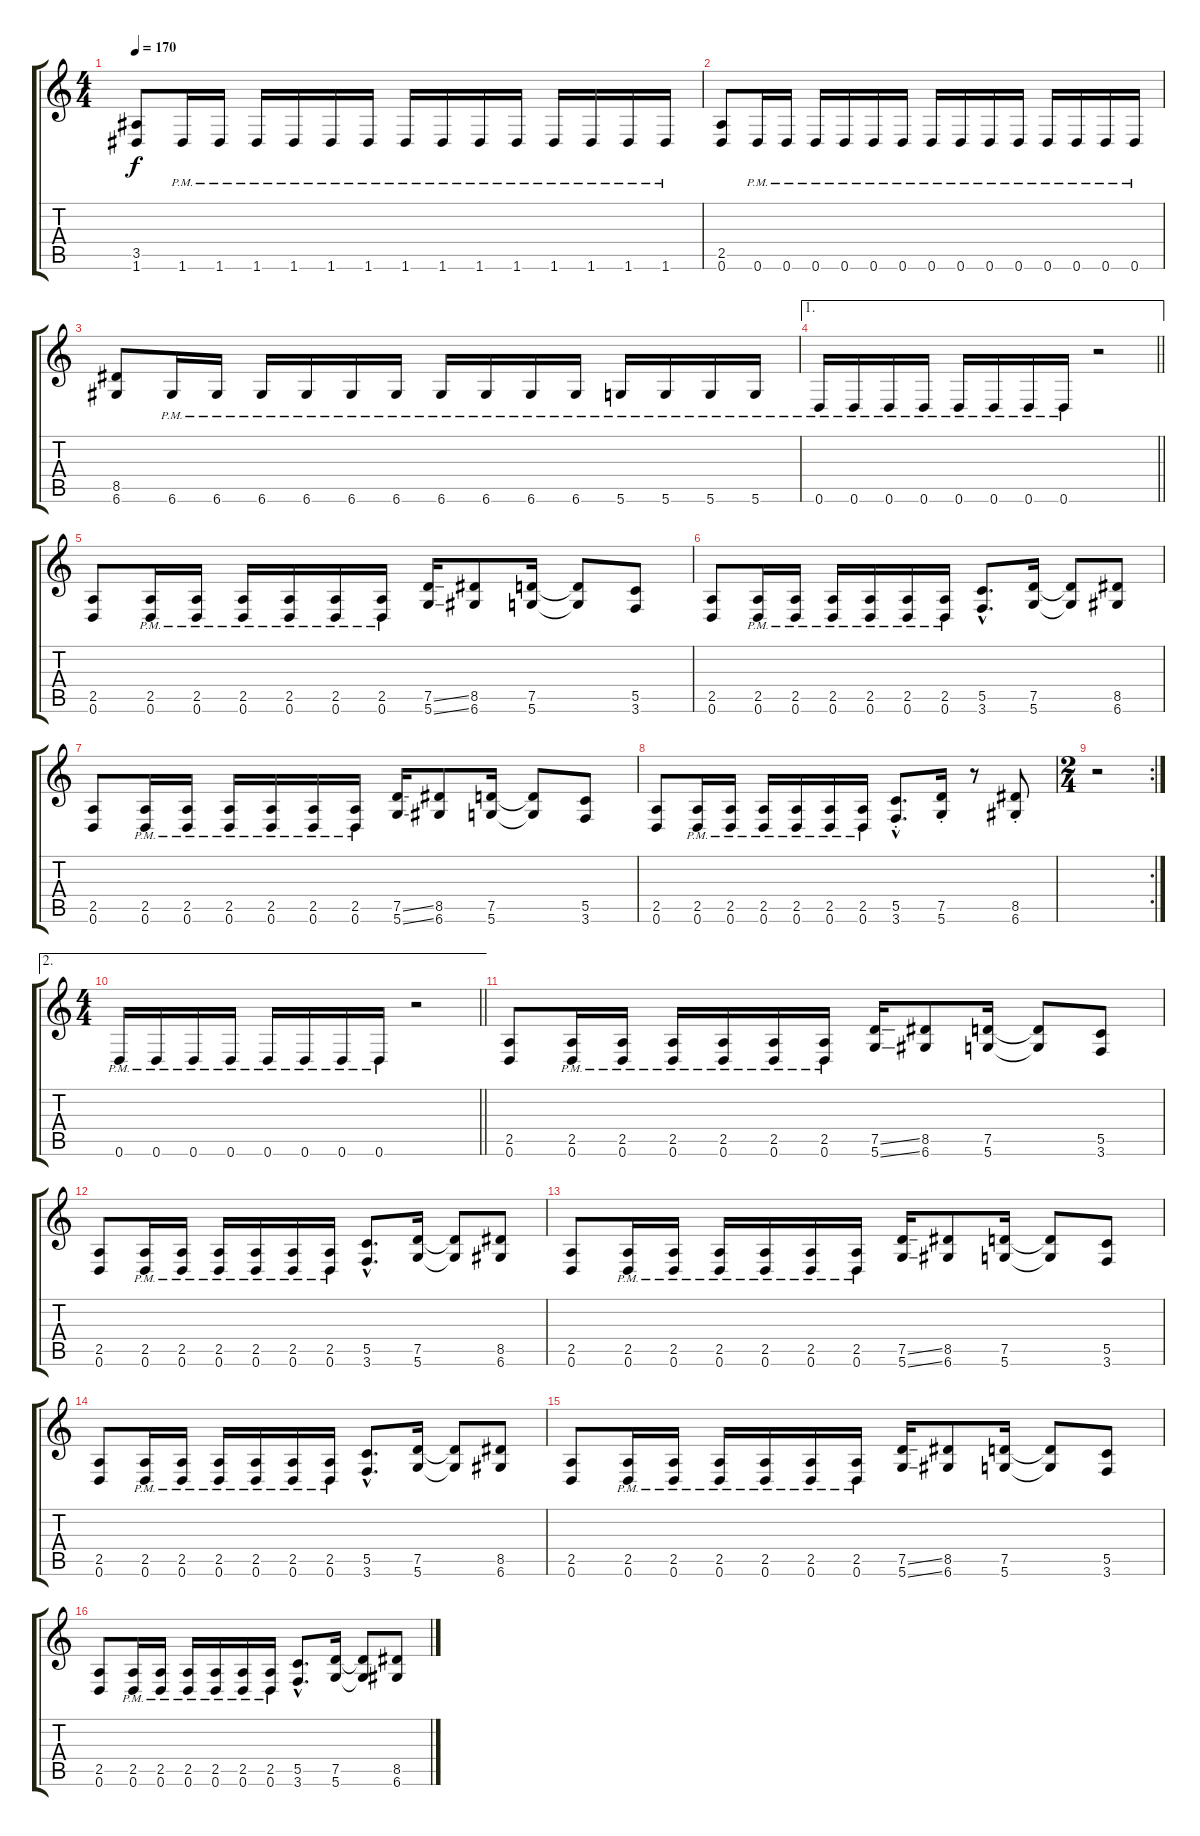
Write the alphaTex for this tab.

\track "" {instrument distortionguitar}
\staff {score tabs}
\tuning (D4 A3 F3 C3 G2 D2) {hide}
\ts (4 4)
\tempo 170
\clef g2
\ks c
(3.5 1.6).8{dy f} 1.6{pm}.16 1.6{pm}.16 1.6{pm}.16 1.6{pm}.16 1.6{pm}.16 1.6{pm}.16 1.6{pm}.16 1.6{pm}.16 1.6{pm}.16 1.6{pm}.16 1.6{pm}.16 1.6{pm}.16 1.6{pm}.16 1.6{pm}.16 |
(2.5 0.6).8 0.6{pm}.16 0.6{pm}.16 0.6{pm}.16 0.6{pm}.16 0.6{pm}.16 0.6{pm}.16 0.6{pm}.16 0.6{pm}.16 0.6{pm}.16 0.6{pm}.16 0.6{pm}.16 0.6{pm}.16 0.6{pm}.16 0.6{pm}.16 |
(8.5 6.6).8 6.6{pm}.16 6.6{pm}.16 6.6{pm}.16 6.6{pm}.16 6.6{pm}.16 6.6{pm}.16 6.6{pm}.16 6.6{pm}.16 6.6{pm}.16 6.6{pm}.16 5.6{pm}.16 5.6{pm}.16 5.6{pm}.16 5.6{pm}.16 |
\ae 1
\barLineRight lightlight
0.6{pm}.16 0.6{pm}.16 0.6{pm}.16 0.6{pm}.16 0.6{pm}.16 0.6{pm}.16 0.6{pm}.16 0.6{pm}.16 r.2 |
(2.5 0.6).8 (2.5{pm} 0.6{pm}).16 (2.5{pm} 0.6{pm}).16 (2.5{pm} 0.6{pm}).16 (2.5{pm} 0.6{pm}).16 (2.5{pm} 0.6{pm}).16 (2.5{pm} 0.6{pm}).16 (7.5{ss} 5.6{ss}).16 (8.5 6.6).8 (7.5 5.6).16 (7.5{t} 5.6{t}).8 (5.5 3.6).8 |
(2.5 0.6).8 (2.5{pm} 0.6{pm}).16 (2.5{pm} 0.6{pm}).16 (2.5{pm} 0.6{pm}).16 (2.5{pm} 0.6{pm}).16 (2.5{pm} 0.6{pm}).16 (2.5{pm} 0.6{pm}).16 (5.5{hac} 3.6{hac}).8{d} (7.5 5.6).16 (7.5{t} 5.6{t}).8 (8.5 6.6).8 |
(2.5 0.6).8 (2.5{pm} 0.6{pm}).16 (2.5{pm} 0.6{pm}).16 (2.5{pm} 0.6{pm}).16 (2.5{pm} 0.6{pm}).16 (2.5{pm} 0.6{pm}).16 (2.5{pm} 0.6{pm}).16 (7.5{ss} 5.6{ss}).16 (8.5 6.6).8 (7.5 5.6).16 (7.5{t} 5.6{t}).8 (5.5 3.6).8 |
(2.5 0.6).8 (2.5{pm} 0.6{pm}).16 (2.5{pm} 0.6{pm}).16 (2.5{pm} 0.6{pm}).16 (2.5{pm} 0.6{pm}).16 (2.5{pm} 0.6{pm}).16 (2.5{pm} 0.6{pm}).16 (5.5{hac st} 3.6{hac st}).8{d} (7.5{st} 5.6{st}).16 r.8 (8.5{st} 6.6{st}).8 |
\rc 2
\ts (2 4)
r.2 |
\ae 2
\ts (4 4)
\barLineRight lightlight
0.6{pm}.16 0.6{pm}.16 0.6{pm}.16 0.6{pm}.16 0.6{pm}.16 0.6{pm}.16 0.6{pm}.16 0.6{pm}.16 r.2 |
(2.5 0.6).8 (2.5{pm} 0.6{pm}).16 (2.5{pm} 0.6{pm}).16 (2.5{pm} 0.6{pm}).16 (2.5{pm} 0.6{pm}).16 (2.5{pm} 0.6{pm}).16 (2.5{pm} 0.6{pm}).16 (7.5{ss} 5.6{ss}).16 (8.5 6.6).8 (7.5 5.6).16 (7.5{t} 5.6{t}).8 (5.5 3.6).8 |
(2.5 0.6).8 (2.5{pm} 0.6{pm}).16 (2.5{pm} 0.6{pm}).16 (2.5{pm} 0.6{pm}).16 (2.5{pm} 0.6{pm}).16 (2.5{pm} 0.6{pm}).16 (2.5{pm} 0.6{pm}).16 (5.5{hac} 3.6{hac}).8{d} (7.5 5.6).16 (7.5{t} 5.6{t}).8 (8.5 6.6).8 |
(2.5 0.6).8 (2.5{pm} 0.6{pm}).16 (2.5{pm} 0.6{pm}).16 (2.5{pm} 0.6{pm}).16 (2.5{pm} 0.6{pm}).16 (2.5{pm} 0.6{pm}).16 (2.5{pm} 0.6{pm}).16 (7.5{ss} 5.6{ss}).16 (8.5 6.6).8 (7.5 5.6).16 (7.5{t} 5.6{t}).8 (5.5 3.6).8 |
(2.5 0.6).8 (2.5{pm} 0.6{pm}).16 (2.5{pm} 0.6{pm}).16 (2.5{pm} 0.6{pm}).16 (2.5{pm} 0.6{pm}).16 (2.5{pm} 0.6{pm}).16 (2.5{pm} 0.6{pm}).16 (5.5{hac} 3.6{hac}).8{d} (7.5 5.6).16 (7.5{t} 5.6{t}).8 (8.5 6.6).8 |
(2.5 0.6).8 (2.5{pm} 0.6{pm}).16 (2.5{pm} 0.6{pm}).16 (2.5{pm} 0.6{pm}).16 (2.5{pm} 0.6{pm}).16 (2.5{pm} 0.6{pm}).16 (2.5{pm} 0.6{pm}).16 (7.5{ss} 5.6{ss}).16 (8.5 6.6).8 (7.5 5.6).16 (7.5{t} 5.6{t}).8 (5.5 3.6).8 |
(2.5 0.6).8 (2.5{pm} 0.6{pm}).16 (2.5{pm} 0.6{pm}).16 (2.5{pm} 0.6{pm}).16 (2.5{pm} 0.6{pm}).16 (2.5{pm} 0.6{pm}).16 (2.5{pm} 0.6{pm}).16 (5.5{hac} 3.6{hac}).8{d} (7.5 5.6).16 (7.5{t} 5.6{t}).8 (8.5 6.6).8
